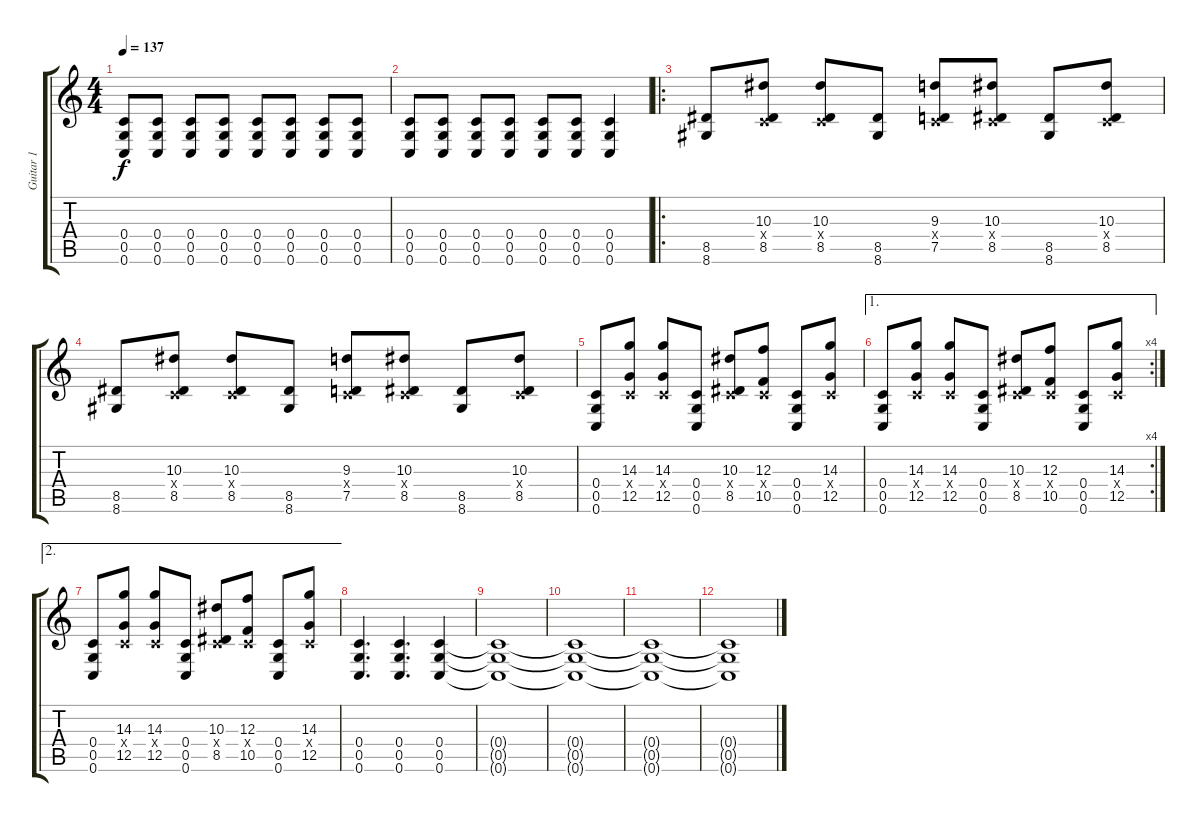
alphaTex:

\track ("Guitar 1" "Guitar 1") {instrument overdrivenguitar}
\staff {score tabs}
\tuning (D4 A3 F3 C3 G2 C2) {hide}
\ts (4 4)
\tempo 137
\clef g2
\ks c
(0.4 0.5 0.6).8{dy f} (0.4 0.5 0.6).8 (0.4 0.5 0.6).8 (0.4 0.5 0.6).8 (0.4 0.5 0.6).8 (0.4 0.5 0.6).8 (0.4 0.5 0.6).8 (0.4 0.5 0.6).8 |
(0.4 0.5 0.6).8 (0.4 0.5 0.6).8 (0.4 0.5 0.6).8 (0.4 0.5 0.6).8 (0.4 0.5 0.6).8 (0.4 0.5 0.6).8 (0.4 0.5 0.6).4 |
\ro
(8.5 8.6).8 (10.3 0.4{x} 8.5).8 (10.3 0.4{x} 8.5).8 (8.5 8.6).8 (9.3 0.4{x} 7.5).8 (10.3 0.4{x} 8.5).8 (8.5 8.6).8 (10.3 0.4{x} 8.5).8 |
(8.5 8.6).8 (10.3 0.4{x} 8.5).8 (10.3 0.4{x} 8.5).8 (8.5 8.6).8 (9.3 0.4{x} 7.5).8 (10.3 0.4{x} 8.5).8 (8.5 8.6).8 (10.3 0.4{x} 8.5).8 |
(0.4 0.5 0.6).8 (14.3 0.4{x} 12.5).8 (14.3 0.4{x} 12.5).8 (0.4 0.5 0.6).8 (10.3 0.4{x} 8.5).8 (12.3 0.4{x} 10.5).8 (0.4 0.5 0.6).8 (14.3 0.4{x} 12.5).8 |
\ae 1
\rc 4
(0.4 0.5 0.6).8 (14.3 0.4{x} 12.5).8 (14.3 0.4{x} 12.5).8 (0.4 0.5 0.6).8 (10.3 0.4{x} 8.5).8 (12.3 0.4{x} 10.5).8 (0.4 0.5 0.6).8 (14.3 0.4{x} 12.5).8 |
\ae 2
(0.4 0.5 0.6).8 (14.3 0.4{x} 12.5).8 (14.3 0.4{x} 12.5).8 (0.4 0.5 0.6).8 (10.3 0.4{x} 8.5).8 (12.3 0.4{x} 10.5).8 (0.4 0.5 0.6).8 (14.3 0.4{x} 12.5).8 |
(0.4 0.5 0.6).4{d volume 0} (0.4 0.5 0.6).4{d} (0.4 0.5 0.6).4 |
(0.4{t} 0.5{t} 0.6{t}).1 |
(0.4{t} 0.5{t} 0.6{t}).1 |
(0.4{t} 0.5{t} 0.6{t}).1 |
(0.4{t} 0.5{t} 0.6{t}).1
